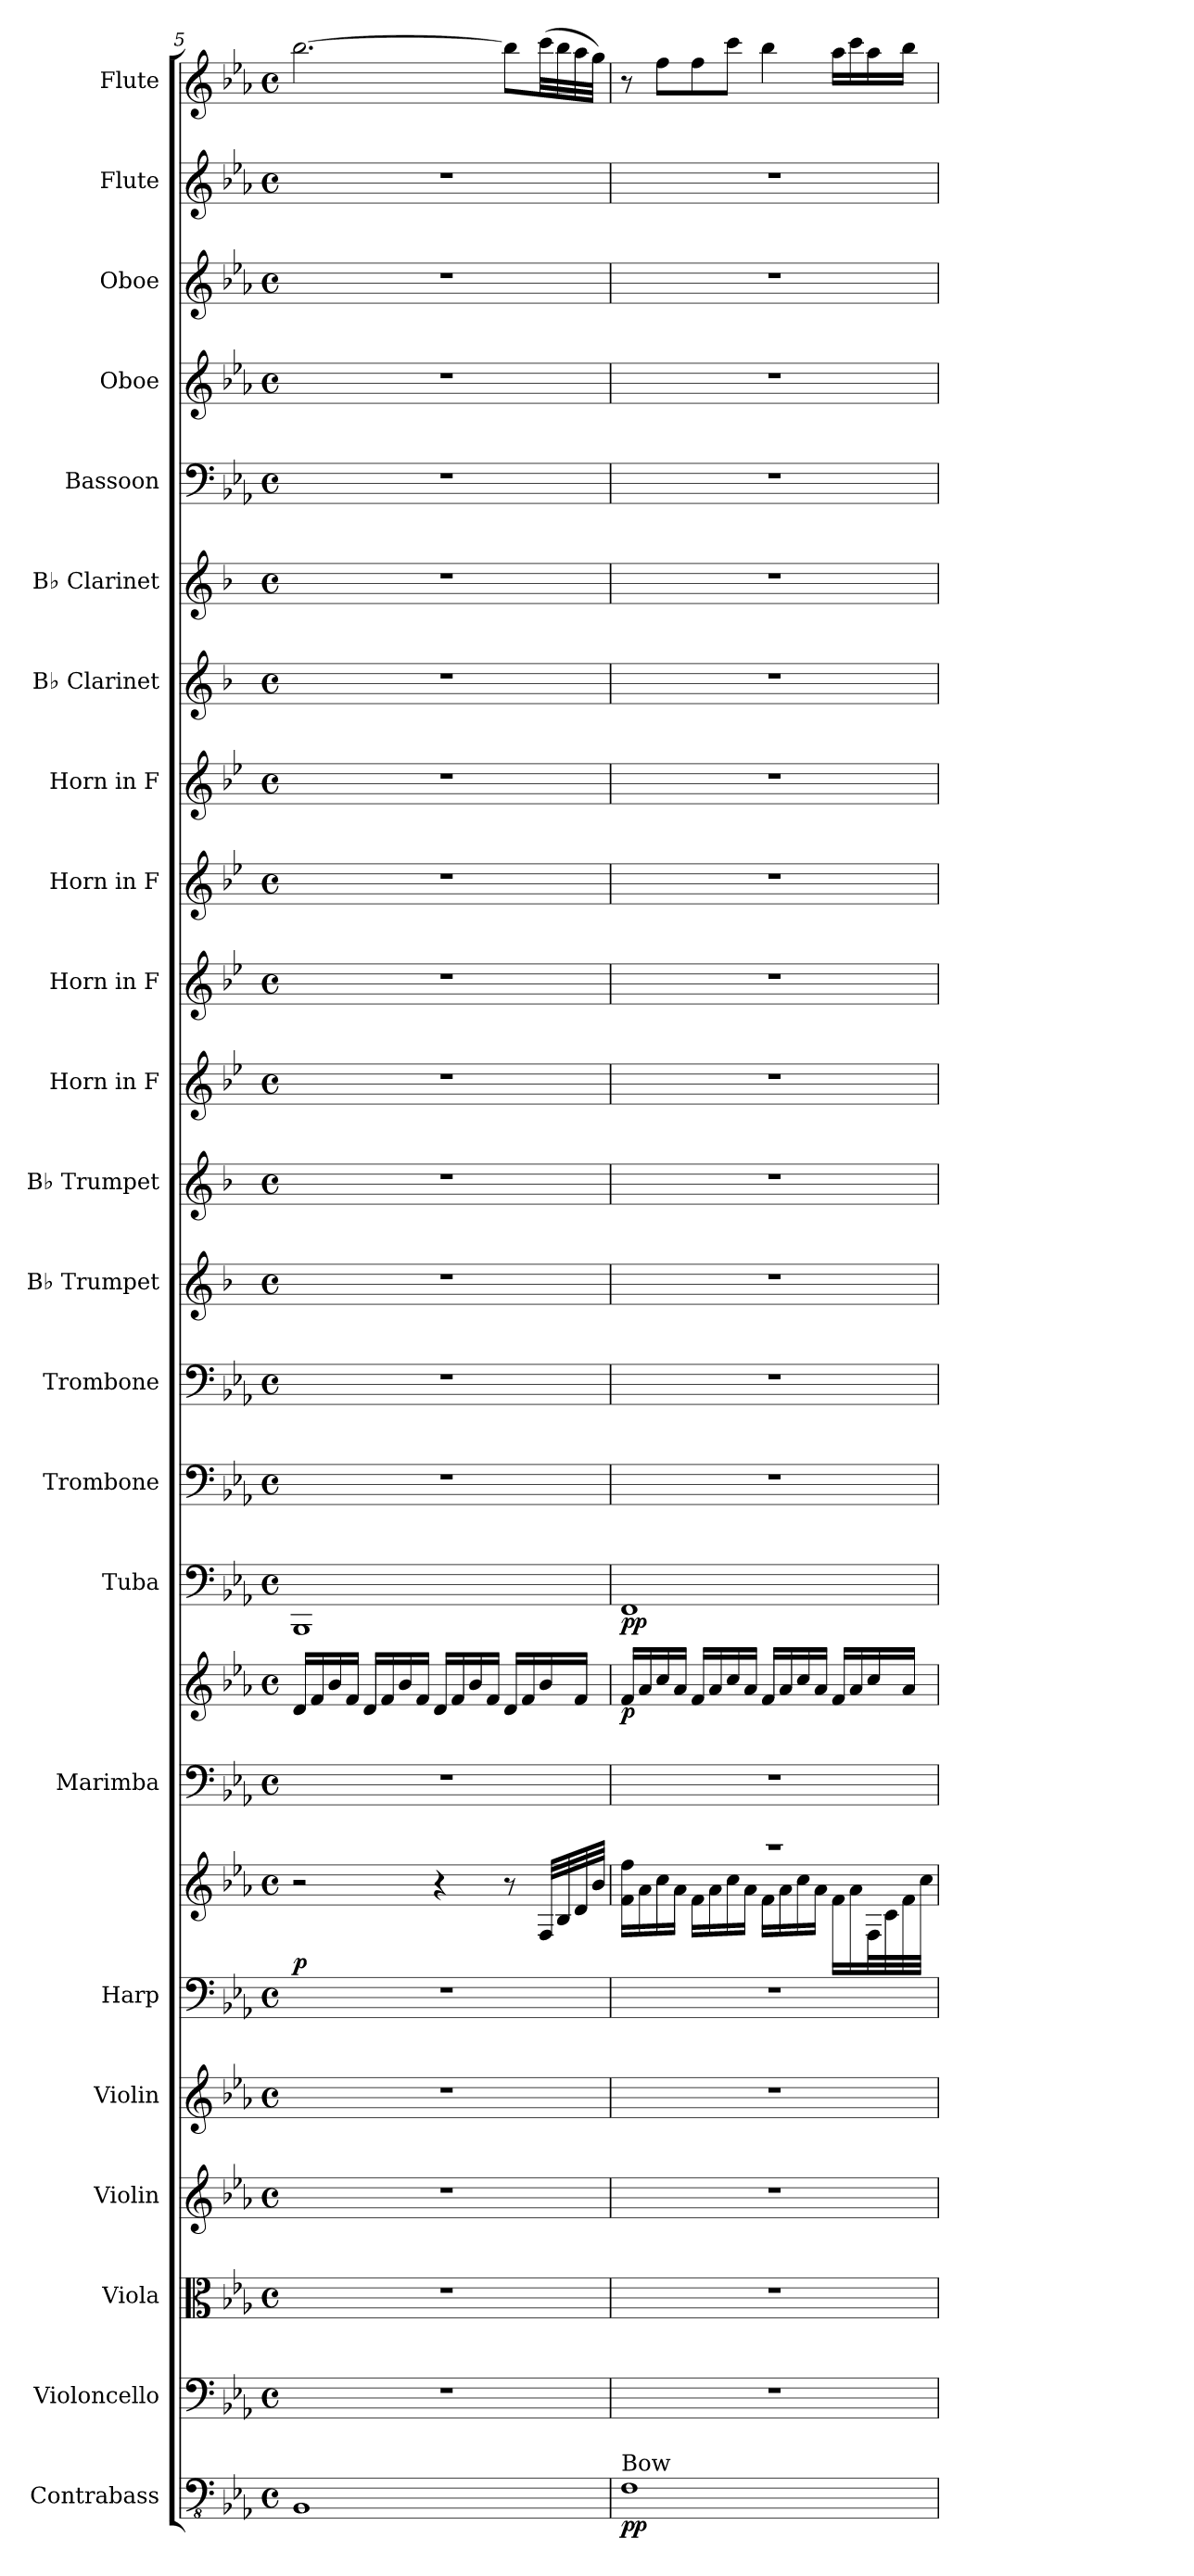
**kern	**dynam	**kern	**kern	**kern	**kern	**kern	**kern	**dynam	**kern	**kern	**dynam	**kern	**dynam	**kern	**kern	**kern	**kern	**kern	**kern	**kern	**kern	**kern	**kern	**kern	**kern	**kern	**kern	**kern
*part23	*part23	*part22	*part21	*part20	*part19	*part18	*part18	*part18	*part17	*part17	*part17	*part16	*part16	*part15	*part14	*part13	*part12	*part11	*part10	*part9	*part8	*part7	*part6	*part5	*part4	*part3	*part2	*part1
*staff25	*staff25	*staff24	*staff23	*staff22	*staff21	*staff20	*staff19	*staff19/20	*staff18	*staff17	*staff17/18	*staff16	*staff16	*staff15	*staff14	*staff13	*staff12	*staff11	*staff10	*staff9	*staff8	*staff7	*staff6	*staff5	*staff4	*staff3	*staff2	*staff1
*I"Contrabass	*	*I"Violoncello	*I"Viola	*I"Violin	*I"Violin	*I"Harp	*	*	*I"Marimba	*	*	*I"Tuba	*	*I"Trombone	*I"Trombone	*I"B♭ Trumpet	*I"B♭ Trumpet	*I"Horn in F	*I"Horn in F	*I"Horn in F	*I"Horn in F	*I"B♭ Clarinet	*I"B♭ Clarinet	*I"Bassoon	*I"Oboe	*I"Oboe	*I"Flute	*I"Flute
*I'Cb.	*	*I'Vlc.	*I'Vla.	*I'Vln.	*I'Vln.	*I'Hrp.	*	*	*I'Mrm.	*	*	*I'Tba.	*	*I'Trb.	*I'Trb.	*I'B♭ Tpt.	*I'B♭ Tpt.	*	*	*	*	*I'B♭ Cl.	*I'B♭ Cl.	*I'Bsn.	*I'Ob.	*I'Ob.	*I'Fl.	*I'Fl.
*clefFv4	*	*clefF4	*clefC3	*clefG2	*clefG2	*clefF4	*clefG2	*	*clefF4	*clefG2	*	*clefF4	*	*clefF4	*clefF4	*clefG2	*clefG2	*clefG2	*clefG2	*clefG2	*clefG2	*clefG2	*clefG2	*clefF4	*clefG2	*clefG2	*clefG2	*clefG2
*	*	*	*	*	*	*	*	*	*	*	*	*	*	*	*	*ITrd1c2	*ITrd1c2	*ITrd4c7	*ITrd4c7	*ITrd4c7	*ITrd4c7	*ITrd1c2	*ITrd1c2	*	*	*	*	*
*k[b-e-a-]	*	*k[b-e-a-]	*k[b-e-a-]	*k[b-e-a-]	*k[b-e-a-]	*k[b-e-a-]	*k[b-e-a-]	*	*k[b-e-a-]	*k[b-e-a-]	*	*k[b-e-a-]	*	*k[b-e-a-]	*k[b-e-a-]	*k[b-e-a-]	*k[b-e-a-]	*k[b-e-a-]	*k[b-e-a-]	*k[b-e-a-]	*k[b-e-a-]	*k[b-e-a-]	*k[b-e-a-]	*k[b-e-a-]	*k[b-e-a-]	*k[b-e-a-]	*k[b-e-a-]	*k[b-e-a-]
*M4/4	*	*M4/4	*M4/4	*M4/4	*M4/4	*M4/4	*M4/4	*	*M4/4	*M4/4	*	*M4/4	*	*M4/4	*M4/4	*M4/4	*M4/4	*M4/4	*M4/4	*M4/4	*M4/4	*M4/4	*M4/4	*M4/4	*M4/4	*M4/4	*M4/4	*M4/4
*met(c)	*	*met(c)	*met(c)	*met(c)	*met(c)	*met(c)	*met(c)	*	*met(c)	*met(c)	*	*met(c)	*	*met(c)	*met(c)	*met(c)	*met(c)	*met(c)	*met(c)	*met(c)	*met(c)	*met(c)	*met(c)	*met(c)	*met(c)	*met(c)	*met(c)	*met(c)
=5	=5	=5	=5	=5	=5	=5	=5	=5	=5	=5	=5	=5	=5	=5	=5	=5	=5	=5	=5	=5	=5	=5	=5	=5	=5	=5	=5	=5
!	!	!	!	!	!	!	!	!LO:DY:a=2	!	!	!	!	!	!	!	!	!	!	!	!	!	!	!	!	!	!	!	!
1BBB-	.	1r	1r	1r	1r	1r	2r	p	1r	16d/LL	.	1BBB-	.	1r	1r	1r	1r	1r	1r	1r	1r	1r	1r	1r	1r	1r	1r	[2.bb-\
.	.	.	.	.	.	.	.	.	.	16f/	.	.	.	.	.	.	.	.	.	.	.	.	.	.	.	.	.	.
.	.	.	.	.	.	.	.	.	.	16b-/	.	.	.	.	.	.	.	.	.	.	.	.	.	.	.	.	.	.
.	.	.	.	.	.	.	.	.	.	16f/JJ	.	.	.	.	.	.	.	.	.	.	.	.	.	.	.	.	.	.
.	.	.	.	.	.	.	.	.	.	16d/LL	.	.	.	.	.	.	.	.	.	.	.	.	.	.	.	.	.	.
.	.	.	.	.	.	.	.	.	.	16f/	.	.	.	.	.	.	.	.	.	.	.	.	.	.	.	.	.	.
.	.	.	.	.	.	.	.	.	.	16b-/	.	.	.	.	.	.	.	.	.	.	.	.	.	.	.	.	.	.
.	.	.	.	.	.	.	.	.	.	16f/JJ	.	.	.	.	.	.	.	.	.	.	.	.	.	.	.	.	.	.
.	.	.	.	.	.	.	4r	.	.	16d/LL	.	.	.	.	.	.	.	.	.	.	.	.	.	.	.	.	.	.
.	.	.	.	.	.	.	.	.	.	16f/	.	.	.	.	.	.	.	.	.	.	.	.	.	.	.	.	.	.
.	.	.	.	.	.	.	.	.	.	16b-/	.	.	.	.	.	.	.	.	.	.	.	.	.	.	.	.	.	.
.	.	.	.	.	.	.	.	.	.	16f/JJ	.	.	.	.	.	.	.	.	.	.	.	.	.	.	.	.	.	.
.	.	.	.	.	.	.	8r	.	.	16d/LL	.	.	.	.	.	.	.	.	.	.	.	.	.	.	.	.	.	8bb-\L]
.	.	.	.	.	.	.	.	.	.	16f/	.	.	.	.	.	.	.	.	.	.	.	.	.	.	.	.	.	.
.	.	.	.	.	.	.	32F/LLL	.	.	16b-/	.	.	.	.	.	.	.	.	.	.	.	.	.	.	.	.	.	(32ccc\LL
.	.	.	.	.	.	.	32B-/	.	.	.	.	.	.	.	.	.	.	.	.	.	.	.	.	.	.	.	.	32bb-\
.	.	.	.	.	.	.	32d/	.	.	16f/JJ	.	.	.	.	.	.	.	.	.	.	.	.	.	.	.	.	.	32aa-\
.	.	.	.	.	.	.	32b-/JJJ	.	.	.	.	.	.	.	.	.	.	.	.	.	.	.	.	.	.	.	.	32gg\JJJ)
!!LO:PB:g=z
=6	=6	=6	=6	=6	=6	=6	=6	=6	=6	=6	=6	=6	=6	=6	=6	=6	=6	=6	=6	=6	=6	=6	=6	=6	=6	=6	=6	=6
*	*	*	*	*	*	*	*^	*	*	*	*	*	*	*	*	*	*	*	*	*	*	*	*	*	*	*	*	*
!LO:TX:a:t=Bow	!	!	!	!	!	!	!	!	!	!	!	!	!	!	!	!	!	!	!	!	!	!	!	!	!	!	!	!	!
!	!LO:DY:b	!	!	!	!	!	!	!	!	!	!	!LO:DY:b	!	!LO:DY:b	!	!	!	!	!	!	!	!	!	!	!	!	!	!	!
1FF	pp	1r	1r	1r	1r	1r	1r	16f\ 16ff\LL	.	1r	16f/LL	p	1FF	pp	1r	1r	1r	1r	1r	1r	1r	1r	1r	1r	1r	1r	1r	1r	8r
.	.	.	.	.	.	.	.	16a-\	.	.	16a-/	.	.	.	.	.	.	.	.	.	.	.	.	.	.	.	.	.	.
.	.	.	.	.	.	.	.	16cc\	.	.	16cc/	.	.	.	.	.	.	.	.	.	.	.	.	.	.	.	.	.	8ff\L
.	.	.	.	.	.	.	.	16a-\JJ	.	.	16a-/JJ	.	.	.	.	.	.	.	.	.	.	.	.	.	.	.	.	.	.
.	.	.	.	.	.	.	.	16f\LL	.	.	16f/LL	.	.	.	.	.	.	.	.	.	.	.	.	.	.	.	.	.	8ff\
.	.	.	.	.	.	.	.	16a-\	.	.	16a-/	.	.	.	.	.	.	.	.	.	.	.	.	.	.	.	.	.	.
.	.	.	.	.	.	.	.	16cc\	.	.	16cc/	.	.	.	.	.	.	.	.	.	.	.	.	.	.	.	.	.	8ccc\J
.	.	.	.	.	.	.	.	16a-\JJ	.	.	16a-/JJ	.	.	.	.	.	.	.	.	.	.	.	.	.	.	.	.	.	.
.	.	.	.	.	.	.	.	16f\LL	.	.	16f/LL	.	.	.	.	.	.	.	.	.	.	.	.	.	.	.	.	.	4bb-\
.	.	.	.	.	.	.	.	16a-\	.	.	16a-/	.	.	.	.	.	.	.	.	.	.	.	.	.	.	.	.	.	.
.	.	.	.	.	.	.	.	16cc\	.	.	16cc/	.	.	.	.	.	.	.	.	.	.	.	.	.	.	.	.	.	.
.	.	.	.	.	.	.	.	16a-\JJ	.	.	16a-/JJ	.	.	.	.	.	.	.	.	.	.	.	.	.	.	.	.	.	.
.	.	.	.	.	.	.	.	16f\LL	.	.	16f/LL	.	.	.	.	.	.	.	.	.	.	.	.	.	.	.	.	.	16aa-\LL
.	.	.	.	.	.	.	.	16a-\	.	.	16a-/	.	.	.	.	.	.	.	.	.	.	.	.	.	.	.	.	.	16ccc\
.	.	.	.	.	.	.	.	32F\L	.	.	16cc/	.	.	.	.	.	.	.	.	.	.	.	.	.	.	.	.	.	16aa-\
.	.	.	.	.	.	.	.	32c\	.	.	.	.	.	.	.	.	.	.	.	.	.	.	.	.	.	.	.	.	.
.	.	.	.	.	.	.	.	32f\	.	.	16a-/JJ	.	.	.	.	.	.	.	.	.	.	.	.	.	.	.	.	.	16bb-\JJ
.	.	.	.	.	.	.	.	32cc\JJJ	.	.	.	.	.	.	.	.	.	.	.	.	.	.	.	.	.	.	.	.	.
*	*	*	*	*	*	*	*v	*v	*	*	*	*	*	*	*	*	*	*	*	*	*	*	*	*	*	*	*	*	*
=	=	=	=	=	=	=	=	=	=	=	=	=	=	=	=	=	=	=	=	=	=	=	=	=	=	=	=	=
*-	*-	*-	*-	*-	*-	*-	*-	*-	*-	*-	*-	*-	*-	*-	*-	*-	*-	*-	*-	*-	*-	*-	*-	*-	*-	*-	*-	*-
